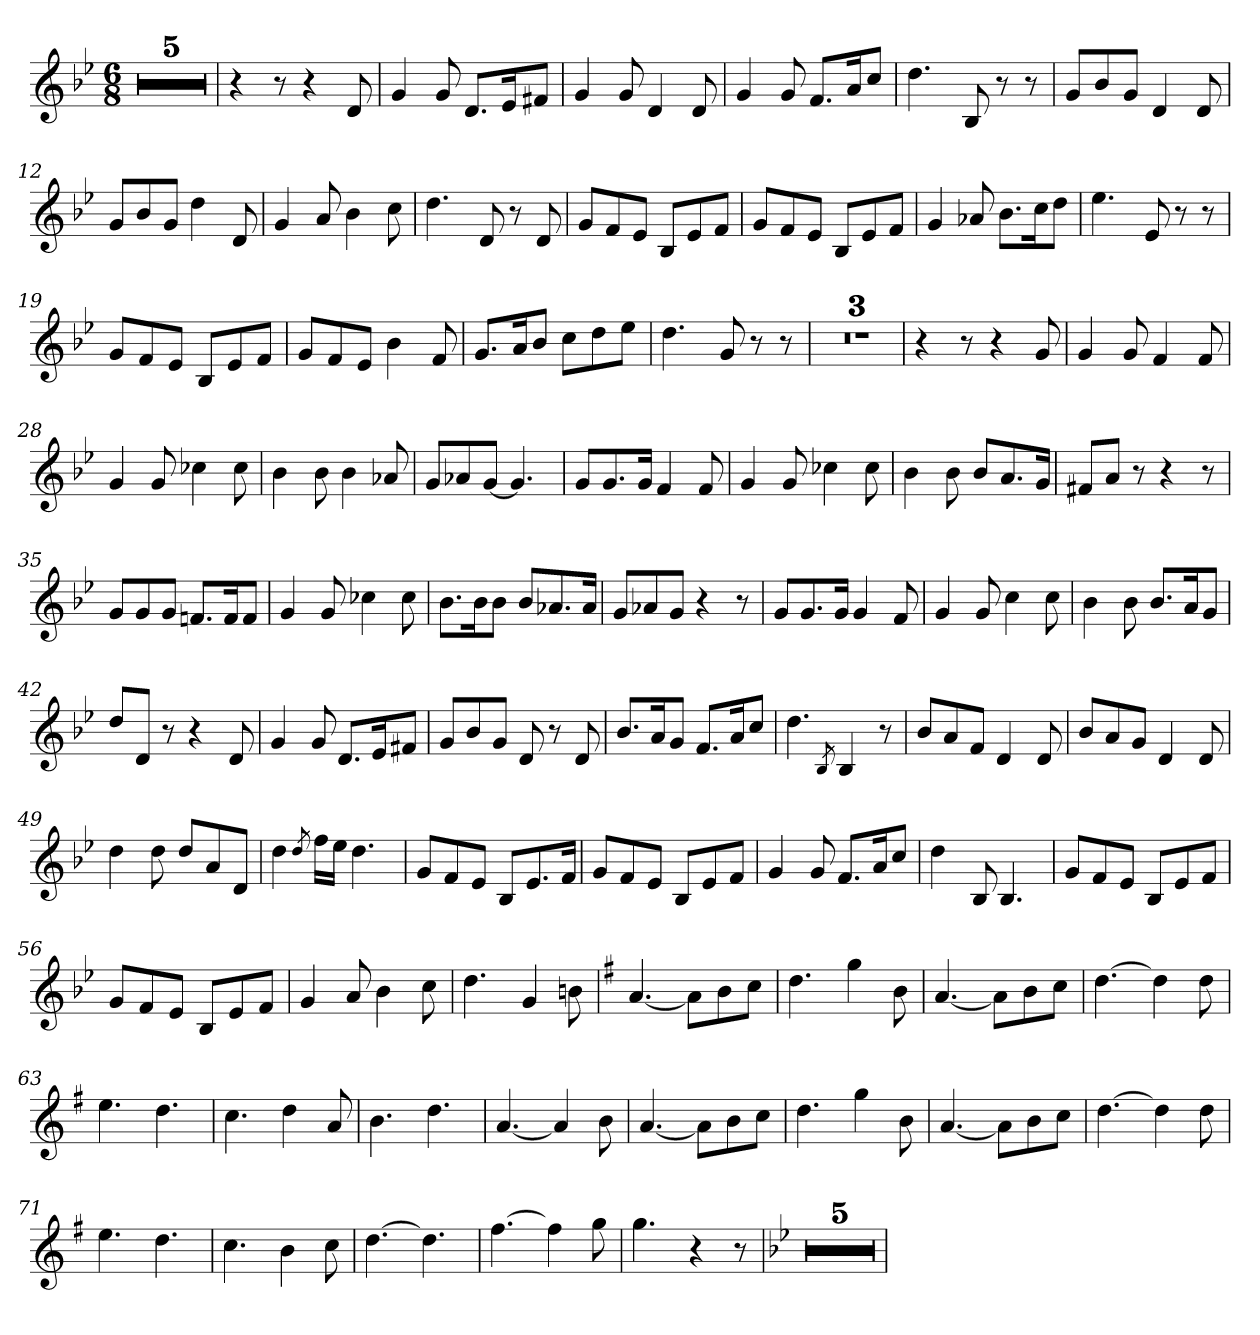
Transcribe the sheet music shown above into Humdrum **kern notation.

**kern
*part1
*staff1
*clefG2
*k[b-e-]
*M6/8
=1
2.r
=2
2.r
=3
2.r
=4
2.r
=5
2.r
=6
4r
8r
4r
8d/
=7
4g/
8g/
8.d/L
16e-/K
8f#X/J
=8
4g/
8g/
4d/
8d/
=9
4g/
8g/
8.f/L
16a/K
8cc/J
=10
4.dd\
8B-/
8r
8r
!!LO:LB:g=z
=11
8g/L
8b-/
8g/J
4d/
8d/
=12
8g/L
8b-/
8g/J
4dd\
8d/
=13
4g/
8a/
4b-\
8cc\
=14
4.dd\
8d/
8r
8d/
=15
8g/L
8f/
8e-/J
8B-/L
8e-/
8f/J
=16
8g/L
8f/
8e-/J
8B-/L
8e-/
8f/J
=17
4g/
8a-X/
8.b-\L
16cc\K
8dd\J
=18
4.ee-\
8e-/
8r
8r
!!LO:LB:g=z
=19
8g/L
8f/
8e-/J
8B-/L
8e-/
8f/J
=20
8g/L
8f/
8e-/J
4b-\
8f/
=21
8.g/L
16a/K
8b-/J
8cc\L
8dd\
8ee-\J
=22
4.dd\
8g/
8r
8r
=23
2.r
=24
2.r
=25
2.r
=26
4r
8r
4r
8g/
=27
4g/
8g/
4f/
8f/
!!LO:LB:g=z
=28
4g/
8g/
4cc-X\
8cc-\
=29
4b-\
8b-\
4b-\
8a-X/
=30
8g/L
8a-X/
[8g/J
4.g/]
=31
8g/L
8.g/
16g/Jk
4f/
8f/
=32
4g/
8g/
4cc-X\
8cc-\
=33
4b-\
8b-\
8b-/L
8.a/
16g/Jk
=34
8f#X/L
8a/J
8r
4r
8r
=35
8g/L
8g/
8g/J
8.fn/L
16f/K
8f/J
!!LO:LB:g=z
=36
4g/
8g/
4cc-X\
8cc-\
=37
8.b-\L
16b-\K
8b-\J
8b-/L
8.a-X/
16a-/Jk
=38
8g/L
8a-X/
8g/J
4r
8r
=39
8g/L
8.g/
16g/Jk
4g/
8f/
=40
4g/
8g/
4cc\
8cc\
=41
4b-\
8b-\
8.b-/L
16a/K
8g/J
=42
8dd/L
8d/J
8r
4r
8d/
!!LO:LB:g=z
=43
4g/
8g/
8.d/L
16e-/K
8f#X/J
=44
8g/L
8b-/
8g/J
8d/
8r
8d/
=45
8.b-/L
16a/K
8g/J
8.f/L
16a/K
8cc/J
=46
4.dd\
8qB-/
4B-/
8r
=47
8b-/L
8a/
8f/J
4d/
8d/
=48
8b-/L
8a/
8g/J
4d/
8d/
=49
4dd\
8dd\
8dd/L
8a/
8d/J
!!LO:LB:g=z
=50
4dd\
8qdd/
16ff\LL
16ee-\JJ
4.dd\
=51
8g/L
8f/
8e-/J
8B-/L
8.e-/
16f/Jk
=52
8g/L
8f/
8e-/J
8B-/L
8e-/
8f/J
=53
4g/
8g/
8.f/L
16a/K
8cc/J
=54
4dd\
8B-/
4.B-/
=55
8g/L
8f/
8e-/J
8B-/L
8e-/
8f/J
=56
8g/L
8f/
8e-/J
8B-/L
8e-/
8f/J
=57
4g/
8a/
4b-\
8cc\
!!LO:LB:g=z
=58
4.dd\
4g/
8bn\
=59
*k[f#]
[4.a/
8a\L]
8b\
8cc\J
=60
4.dd\
4gg\
8b\
=61
[4.a/
8a\L]
8b\
8cc\J
=62
[4.dd\
4dd\]
8dd\
=63
4.ee\
4.dd\
=64
4.cc\
4dd\
8a/
=65
4.b\
4.dd\
=66
[4.a/
4a/]
8b\
=67
[4.a/
8a\L]
8b\
8cc\J
!!LO:LB:g=z
=68
4.dd\
4gg\
8b\
=69
[4.a/
8a\L]
8b\
8cc\J
=70
[4.dd\
4dd\]
8dd\
=71
4.ee\
4.dd\
=72
4.cc\
4b\
8cc\
=73
[4.dd\
4.dd\]
=74
[4.ff#\
4ff#\]
8gg\
=75
4.gg\
4r
8r
=76
*k[b-e-]
2.r
=77
2.r
=78
2.r
=79
2.r
=80
2.r
=
*-
